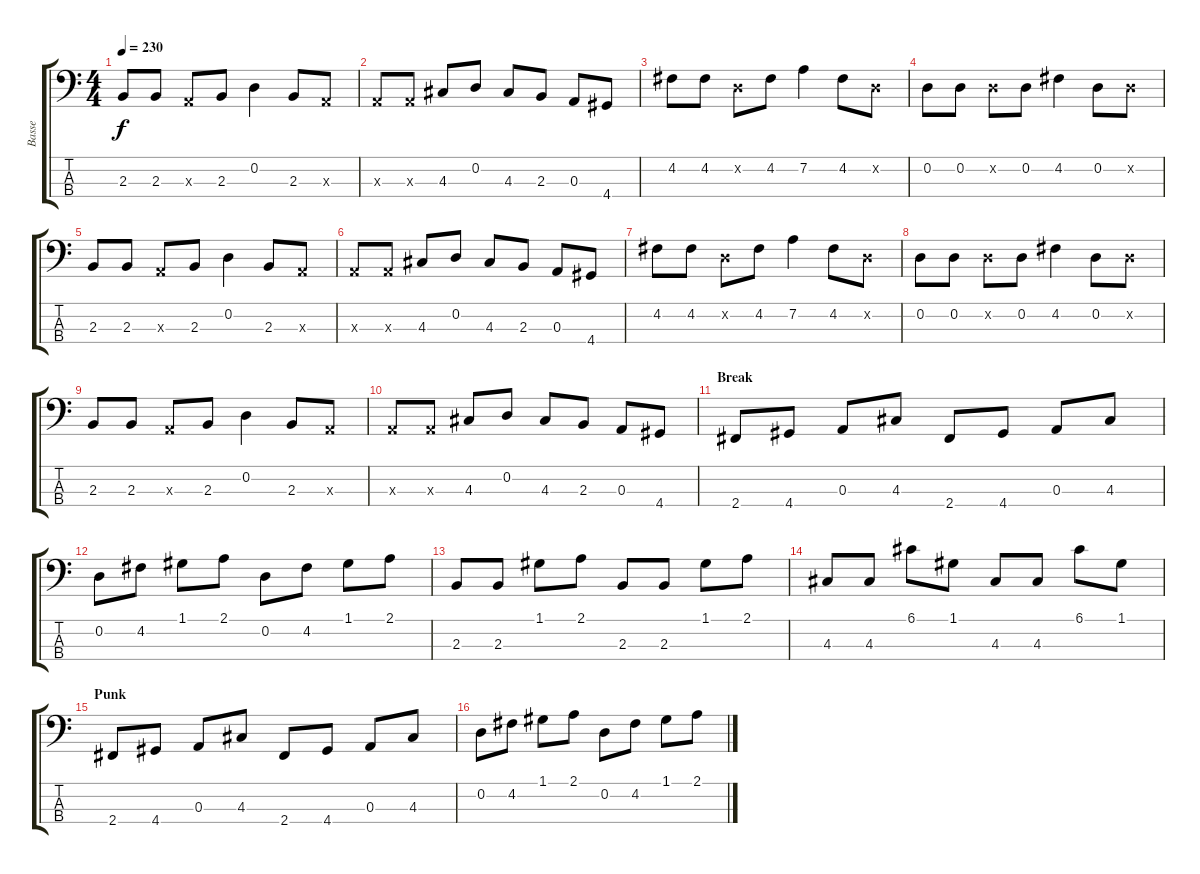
\track ("Basse" "Basse") {instrument electricbassfinger}
\staff {score tabs}
\tuning (G2 D2 A1 E1) {hide}
\ts (4 4)
\tempo 230
\clef f4
\ks c
2.3.8{dy f} 2.3.8 0.3{x}.8 2.3.8 0.2.4 2.3.8 0.3{x}.8 |
0.3{x}.8 0.3{x}.8 4.3.8 0.2.8 4.3.8 2.3.8 0.3.8 4.4.8 |
4.2.8 4.2.8 0.2{x}.8 4.2.8 7.2.4 4.2.8 0.2{x}.8 |
0.2.8 0.2.8 0.2{x}.8 0.2.8 4.2.4 0.2.8 0.2{x}.8 |
2.3.8 2.3.8 0.3{x}.8 2.3.8 0.2.4 2.3.8 0.3{x}.8 |
0.3{x}.8 0.3{x}.8 4.3.8 0.2.8 4.3.8 2.3.8 0.3.8 4.4.8 |
4.2.8 4.2.8 0.2{x}.8 4.2.8 7.2.4 4.2.8 0.2{x}.8 |
0.2.8 0.2.8 0.2{x}.8 0.2.8 4.2.4 0.2.8 0.2{x}.8 |
2.3.8 2.3.8 0.3{x}.8 2.3.8 0.2.4 2.3.8 0.3{x}.8 |
0.3{x}.8 0.3{x}.8 4.3.8 0.2.8 4.3.8 2.3.8 0.3.8 4.4.8 |
\section ("" "Break")
2.4.8 4.4.8 0.3.8 4.3.8 2.4.8 4.4.8 0.3.8 4.3.8 |
0.2.8 4.2.8 1.1.8 2.1.8 0.2.8 4.2.8 1.1.8 2.1.8 |
2.3.8 2.3.8 1.1.8 2.1.8 2.3.8 2.3.8 1.1.8 2.1.8 |
4.3.8 4.3.8 6.1.8 1.1.8 4.3.8 4.3.8 6.1.8 1.1.8 |
\section ("" "Punk")
2.4.8 4.4.8 0.3.8 4.3.8 2.4.8 4.4.8 0.3.8 4.3.8 |
0.2.8 4.2.8 1.1.8 2.1.8 0.2.8 4.2.8 1.1.8 2.1.8
